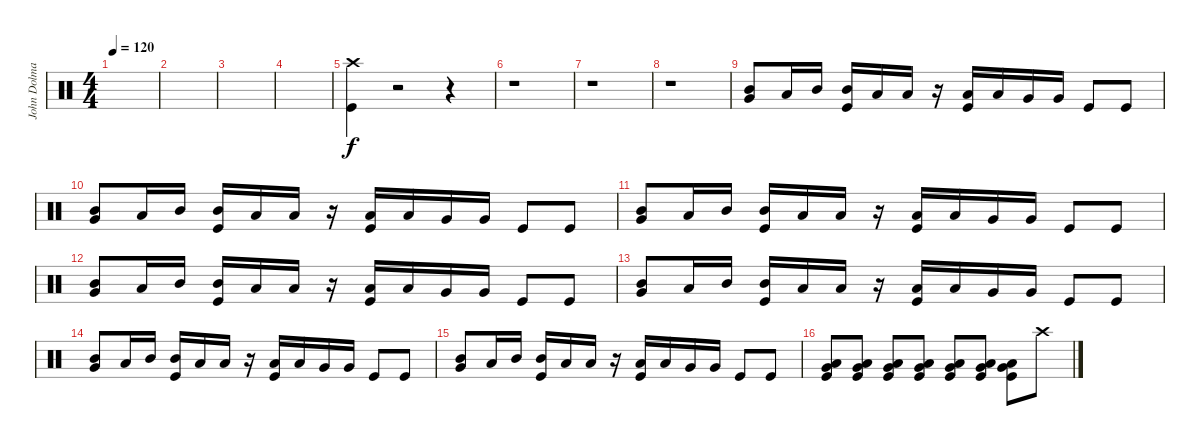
\track ("John Dolmayan (Drums)" "John Dolma") {instrument percussion}
\staff {score}
\articulation defaults
\ts (4 4)
\tempo 120
\clef neutral
\ks c
|
|
|
|
("Crash high (hit)" "Kick (hit)").4 r.2 r.4 |
r.1 |
r.1 |
r.1 |
("Mid Tom (hit)" "Very Low Tom (hit)").8 "Low Tom (hit)".16 "Mid Tom (hit)".16 ("Mid Tom (hit)" "Kick (hit)").16 "Low Tom (hit)".16 "Low Tom (hit)".16 r.16 ("Low Tom (hit)" "Kick (hit)").16 "Low Tom (hit)".16 "Very Low Tom (hit)".16 "Very Low Tom (hit)".16 "Kick (hit)".8 "Kick (hit)".8 |
("Mid Tom (hit)" "Very Low Tom (hit)").8 "Low Tom (hit)".16 "Mid Tom (hit)".16 ("Mid Tom (hit)" "Kick (hit)").16 "Low Tom (hit)".16 "Low Tom (hit)".16 r.16 ("Low Tom (hit)" "Kick (hit)").16 "Low Tom (hit)".16 "Very Low Tom (hit)".16 "Very Low Tom (hit)".16 "Kick (hit)".8 "Kick (hit)".8 |
("Mid Tom (hit)" "Very Low Tom (hit)").8 "Low Tom (hit)".16 "Mid Tom (hit)".16 ("Mid Tom (hit)" "Kick (hit)").16 "Low Tom (hit)".16 "Low Tom (hit)".16 r.16 ("Low Tom (hit)" "Kick (hit)").16 "Low Tom (hit)".16 "Very Low Tom (hit)".16 "Very Low Tom (hit)".16 "Kick (hit)".8 "Kick (hit)".8 |
("Mid Tom (hit)" "Very Low Tom (hit)").8 "Low Tom (hit)".16 "Mid Tom (hit)".16 ("Mid Tom (hit)" "Kick (hit)").16 "Low Tom (hit)".16 "Low Tom (hit)".16 r.16 ("Low Tom (hit)" "Kick (hit)").16 "Low Tom (hit)".16 "Very Low Tom (hit)".16 "Very Low Tom (hit)".16 "Kick (hit)".8 "Kick (hit)".8 |
("Mid Tom (hit)" "Very Low Tom (hit)").8 "Low Tom (hit)".16 "Mid Tom (hit)".16 ("Mid Tom (hit)" "Kick (hit)").16 "Low Tom (hit)".16 "Low Tom (hit)".16 r.16 ("Low Tom (hit)" "Kick (hit)").16 "Low Tom (hit)".16 "Very Low Tom (hit)".16 "Very Low Tom (hit)".16 "Kick (hit)".8 "Kick (hit)".8 |
("Mid Tom (hit)" "Very Low Tom (hit)").8 "Low Tom (hit)".16 "Mid Tom (hit)".16 ("Mid Tom (hit)" "Kick (hit)").16 "Low Tom (hit)".16 "Low Tom (hit)".16 r.16 ("Low Tom (hit)" "Kick (hit)").16 "Low Tom (hit)".16 "Very Low Tom (hit)".16 "Very Low Tom (hit)".16 "Kick (hit)".8 "Kick (hit)".8 |
("Mid Tom (hit)" "Very Low Tom (hit)").8 "Low Tom (hit)".16 "Mid Tom (hit)".16 ("Mid Tom (hit)" "Kick (hit)").16 "Low Tom (hit)".16 "Low Tom (hit)".16 r.16 ("Low Tom (hit)" "Kick (hit)").16 "Low Tom (hit)".16 "Very Low Tom (hit)".16 "Very Low Tom (hit)".16 "Kick (hit)".8 "Kick (hit)".8 |
("Very Low Tom (hit)" "Low Tom (hit)" "Kick (hit)").8 ("Very Low Tom (hit)" "Low Tom (hit)" "Kick (hit)").8 ("Very Low Tom (hit)" "Low Tom (hit)" "Kick (hit)").8 ("Very Low Tom (hit)" "Low Tom (hit)" "Kick (hit)").8 ("Very Low Tom (hit)" "Low Tom (hit)" "Kick (hit)").8 ("Very Low Tom (hit)" "Low Tom (hit)" "Kick (hit)").8 ("Very Low Tom (hit)" "Low Tom (hit)" "Kick (hit)").8 "Crash high (hit)".8
